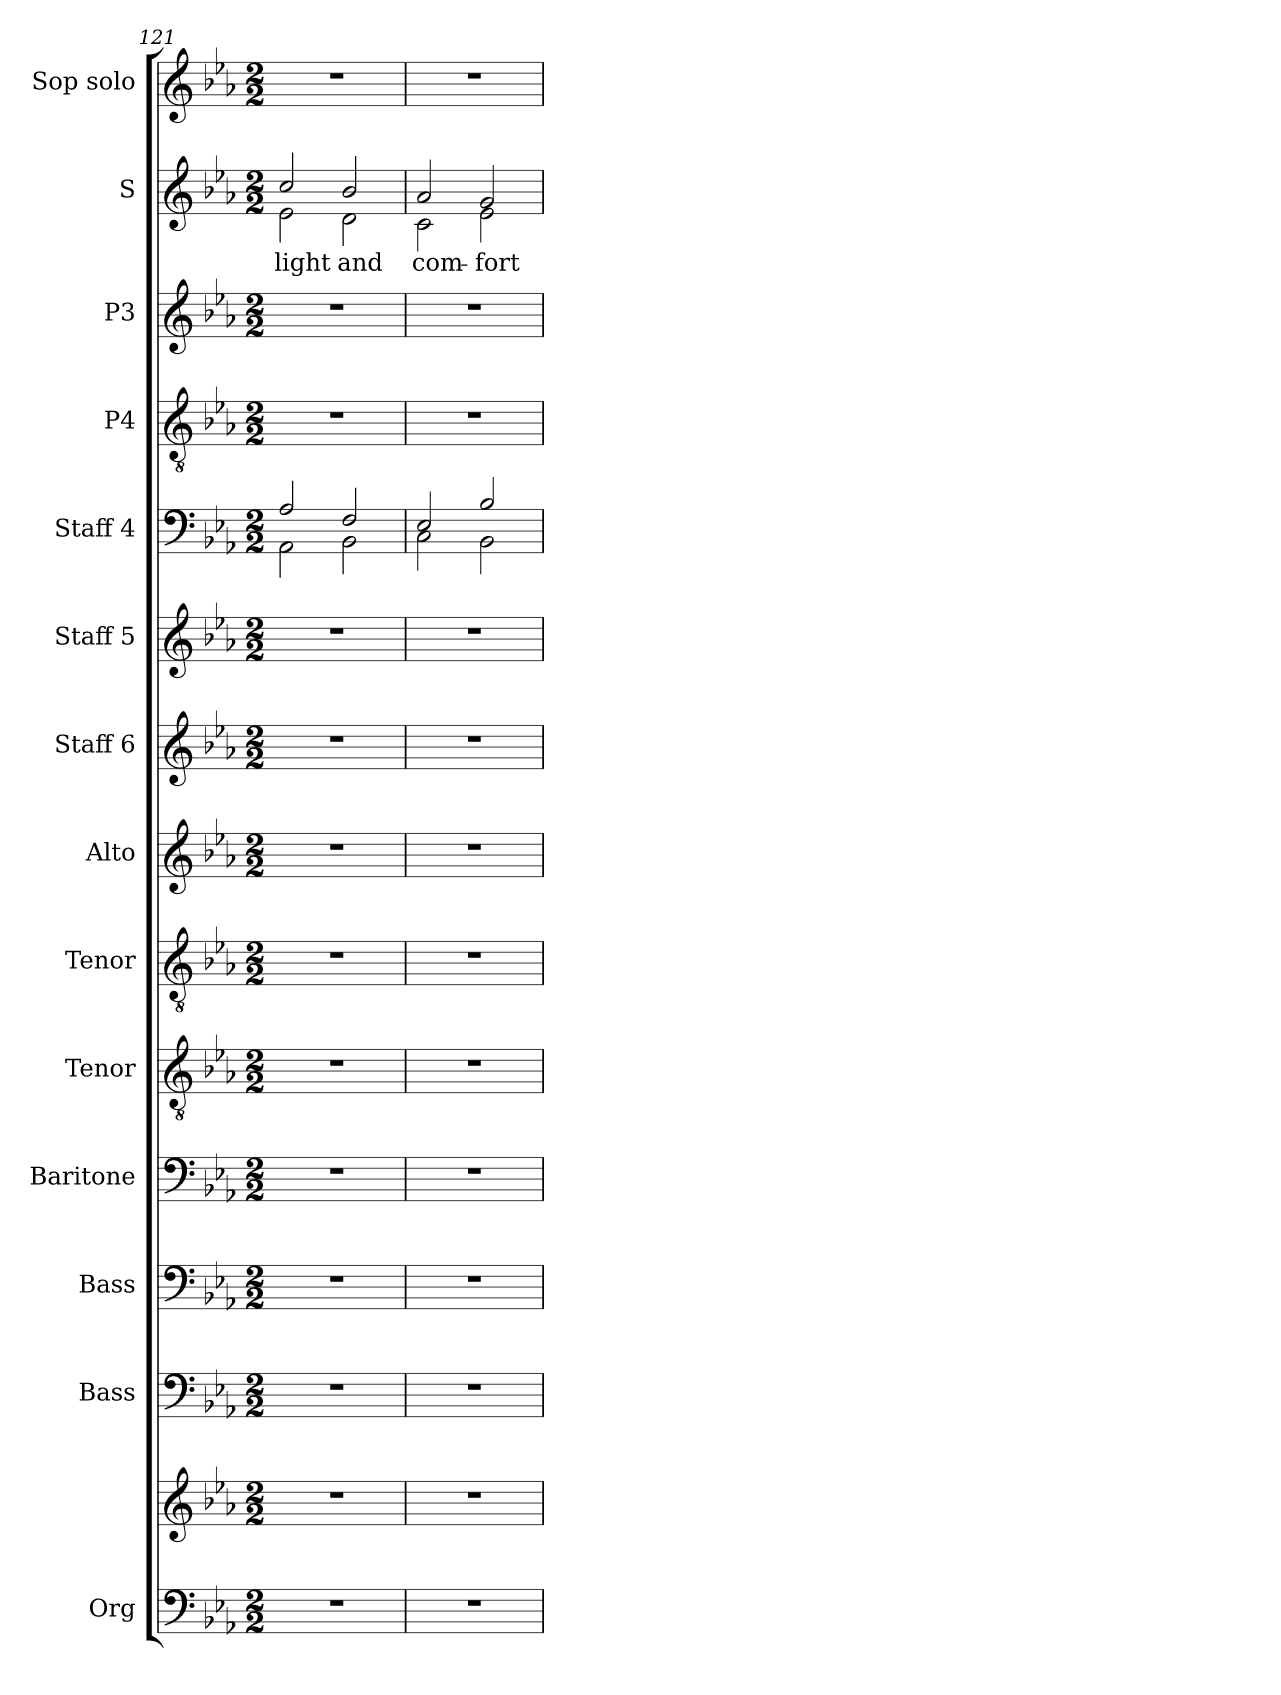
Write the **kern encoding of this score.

**kern	**kern	**kern	**kern	**kern	**kern	**kern	**kern	**kern	**kern	**kern	**kern	**kern	**kern	**text	**kern
*part14	*part14	*part13	*part12	*part11	*part10	*part9	*part8	*part7	*part6	*part5	*part4	*part3	*part2	*part2	*part1
*staff15	*staff14	*staff13	*staff12	*staff11	*staff10	*staff9	*staff8	*staff7	*staff6	*staff5	*staff4	*staff3	*staff2	*staff2	*staff1
*I"Org	*	*I"Bass	*I"Bass	*I"Baritone	*I"Tenor	*I"Tenor	*I"Alto	*I"Staff 6	*I"Staff 5	*I"Staff 4	*I"P4	*I"P3	*I"S	*	*I"Sop solo
*I'Org.	*	*I'B.	*I'B.	*I'Bar.	*I'T.	*I'T.	*I'A.	*I'Sta. 6	*I'Sta. 5	*I'Sta. 4	*	*	*	*	*I'S.
*clefF4	*clefG2	*clefF4	*clefF4	*clefF4	*clefGv2	*clefGv2	*clefG2	*clefG2	*clefG2	*clefF4	*clefGv2	*clefG2	*clefG2	*	*clefG2
*	*	*	*	*	*ITrd7c12	*ITrd7c12	*	*	*	*	*	*	*	*	*
*k[b-e-a-]	*k[b-e-a-]	*k[b-e-a-]	*k[b-e-a-]	*k[b-e-a-]	*k[b-e-a-]	*k[b-e-a-]	*k[b-e-a-]	*k[b-e-a-]	*k[b-e-a-]	*k[b-e-a-]	*k[b-e-a-]	*k[b-e-a-]	*k[b-e-a-]	*	*k[b-e-a-]
*E-:	*E-:	*E-:	*E-:	*E-:	*E-:	*E-:	*E-:	*E-:	*E-:	*E-:	*E-:	*E-:	*E-:	*	*E-:
*M2/2	*M2/2	*M2/2	*M2/2	*M2/2	*M2/2	*M2/2	*M2/2	*M2/2	*M2/2	*M2/2	*M2/2	*M2/2	*M2/2	*	*M2/2
=121	=121	=121	=121	=121	=121	=121	=121	=121	=121	=121	=121	=121	=121	=121	=121
*	*	*	*	*	*	*	*	*	*	*^	*	*	*^	*	*
!	!	!	!	!	!	!	!	!	!	!	!	!	!	!	!	!LO:LY:b:color=#000000	!
1r	1r	1r	1r	1r	1r	1r	1r	1r	1r	2A-i/	2AA-i\	1r	1r	2cci/	2e-i\	light	1r
!	!	!	!	!	!	!	!	!	!	!	!	!	!	!	!	!LO:LY:b:color=#000000	!
.	.	.	.	.	.	.	.	.	.	2Fi/	2BB-i\	.	.	2b-i/	2di\	and	.
=122	=122	=122	=122	=122	=122	=122	=122	=122	=122	=122	=122	=122	=122	=122	=122	=122	=122
!	!	!	!	!	!	!	!	!	!	!	!	!	!	!	!	!LO:LY:b:color=#000000	!
1r	1r	1r	1r	1r	1r	1r	1r	1r	1r	2E-i/	2Ci\	1r	1r	2a-i/	2ci\	com-	1r
!	!	!	!	!	!	!	!	!	!	!	!	!	!	!	!	!LO:LY:b:color=#000000	!
.	.	.	.	.	.	.	.	.	.	2B-i/	2BB-i\	.	.	2gi/	2e-i\	-fort	.
*	*	*	*	*	*	*	*	*	*	*v	*v	*	*	*v	*v	*	*
=	=	=	=	=	=	=	=	=	=	=	=	=	=	=	=
*-	*-	*-	*-	*-	*-	*-	*-	*-	*-	*-	*-	*-	*-	*-	*-
